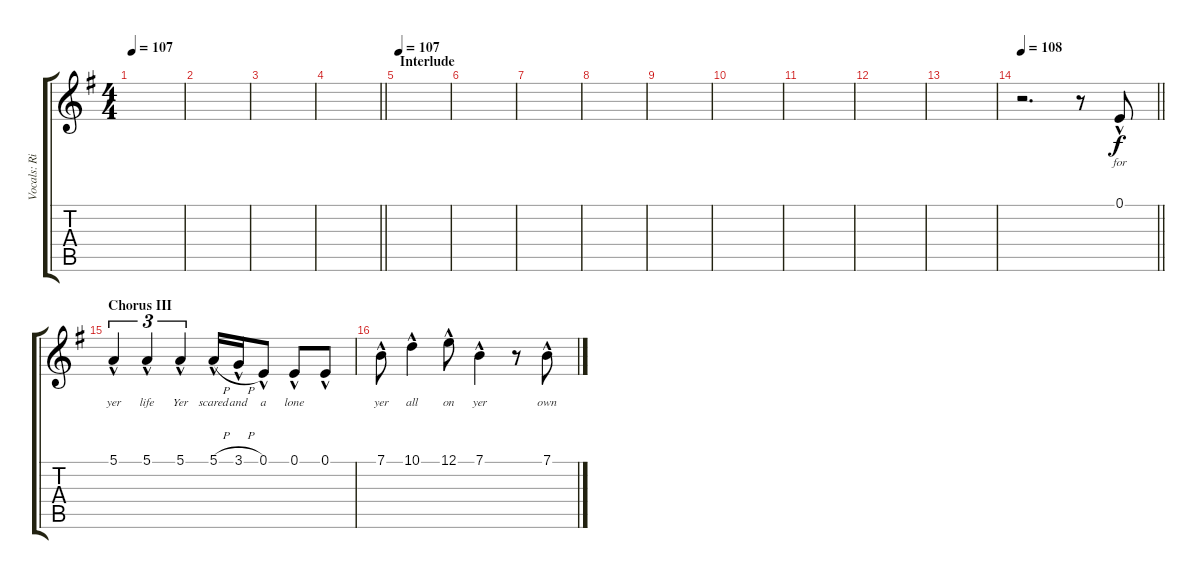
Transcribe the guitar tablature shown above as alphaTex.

\track ("Vocals: Rik" "Vocals: Ri") {instrument pad1newage}
\staff {score tabs}
\tuning (E4 B3 G3 D3 A2 E2) {hide}
\ts (4 4)
\tempo 107
\clef g2
\ks g
|
|
|
\barLineRight lightlight
|
\section ("" "Interlude")
\tempo 107
|
|
|
|
|
|
|
|
|
\tempo 108
\barLineRight lightlight
r.2{d volume 16} r.8 0.1{hac}.8{lyrics (0 "for") lyrics (1 "") lyrics (2 "") lyrics (3 "") lyrics (4 "")} |
\section ("" "Chorus III")
5.1{hac}.4{tu (3 2) lyrics (0 "yer") lyrics (1 "") lyrics (2 "") lyrics (3 "") lyrics (4 "")} 5.1{hac}.4{tu (3 2) lyrics (0 "life") lyrics (1 "") lyrics (2 "") lyrics (3 "") lyrics (4 "")} 5.1{hac}.4{tu (3 2) lyrics (0 "Yer") lyrics (1 "") lyrics (2 "") lyrics (3 "") lyrics (4 "")} 5.1{h hac}.16{lyrics (0 "scared") lyrics (1 "") lyrics (2 "") lyrics (3 "") lyrics (4 "")} 3.1{h hac}.16{lyrics (0 "and") lyrics (1 "") lyrics (2 "") lyrics (3 "") lyrics (4 "")} 0.1{hac}.8{lyrics (0 "a") lyrics (1 "") lyrics (2 "") lyrics (3 "") lyrics (4 "") beam split} 0.1{hac}.8{lyrics (0 "lone") lyrics (1 "") lyrics (2 "") lyrics (3 "") lyrics (4 "")} 0.1{hac}.8{lyrics (0 "") lyrics (1 "") lyrics (2 "") lyrics (3 "") lyrics (4 "")} |
7.1{hac}.8{lyrics (0 "yer") lyrics (1 "") lyrics (2 "") lyrics (3 "") lyrics (4 "")} 10.1{hac}.4{lyrics (0 "all") lyrics (1 "") lyrics (2 "") lyrics (3 "") lyrics (4 "")} 12.1{hac}.8{lyrics (0 "on") lyrics (1 "") lyrics (2 "") lyrics (3 "") lyrics (4 "")} 7.1{hac}.4{lyrics (0 "yer") lyrics (1 "") lyrics (2 "") lyrics (3 "") lyrics (4 "")} r.8 7.1{hac}.8{lyrics (0 "own") lyrics (1 "") lyrics (2 "") lyrics (3 "") lyrics (4 "")}
